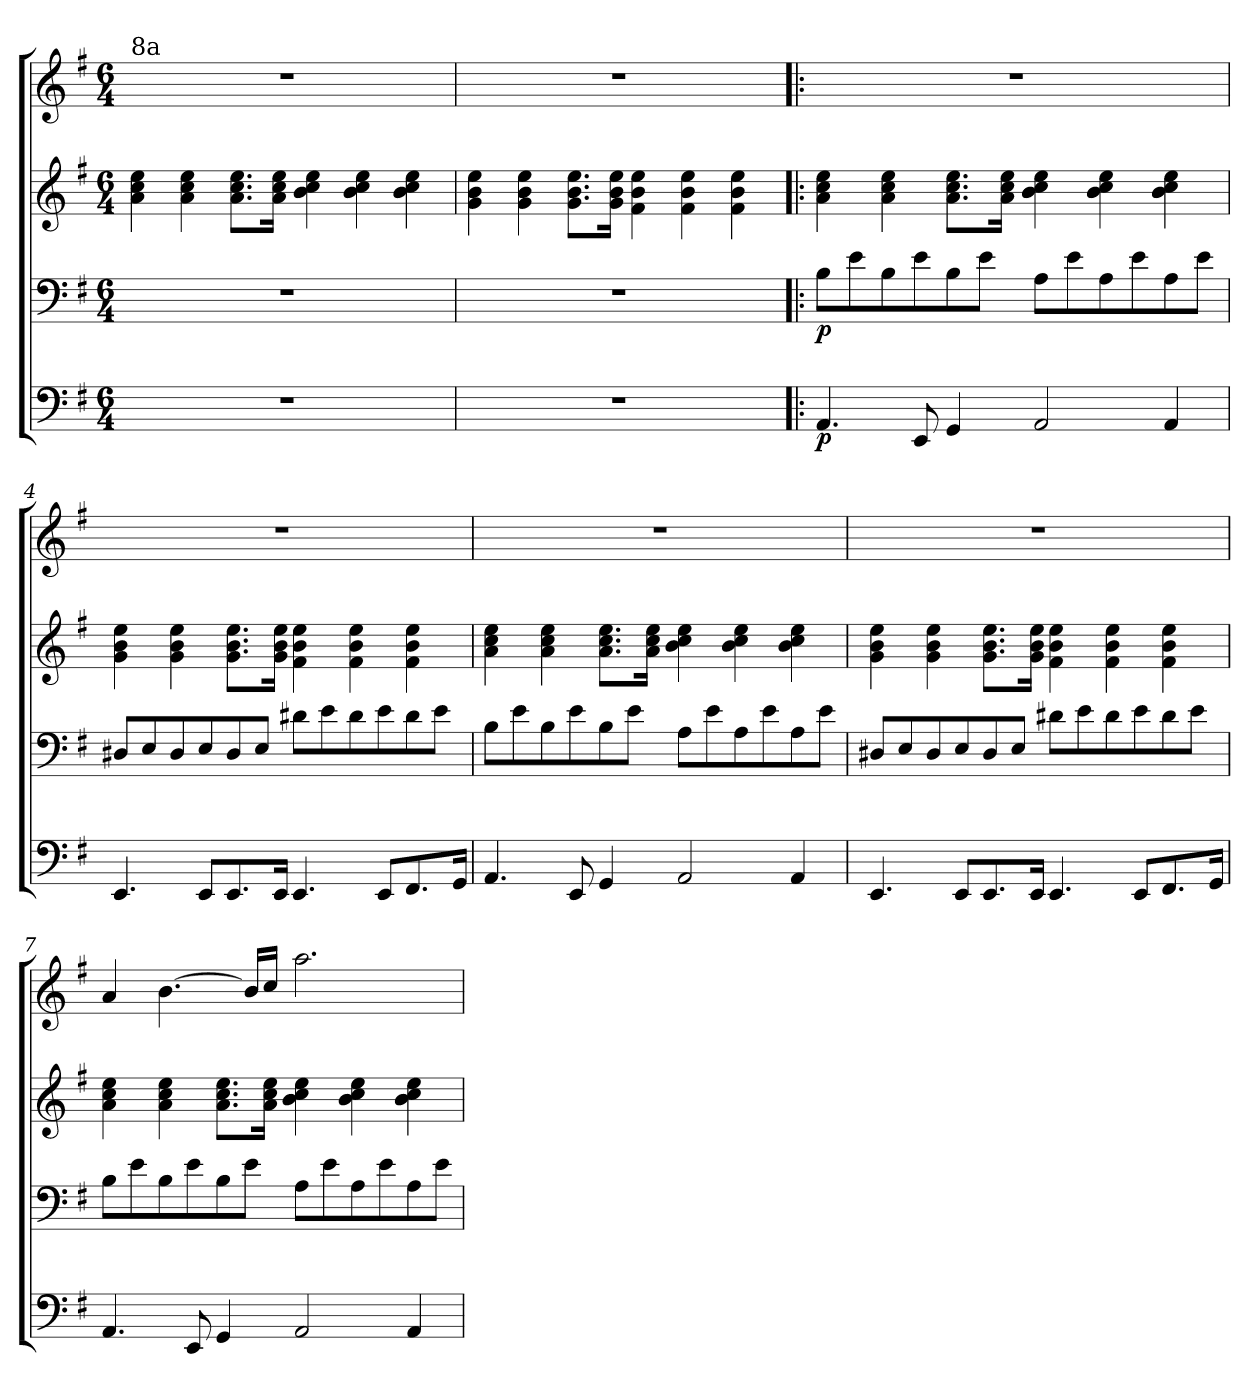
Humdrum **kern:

**kern	**dynam	**kern	**dynam	**kern	**kern
*part4	*part4	*part3	*part3	*part2	*part1
*staff4	*staff4	*staff3	*staff3	*staff2	*staff1
*clefF4	*	*clefF4	*	*clefG2	*clefG2
*k[f#]	*	*k[f#]	*	*k[f#]	*k[f#]
*G:	*	*G:	*	*G:	*G:
*M6/4	*	*M6/4	*	*M6/4	*M6/4
*MM110	*	*MM110	*	*MM110	*MM110
=1	=1	=1	=1	=1	=1
!	!	!	!	!	!LO:TX:a:t=8a
1.r	.	1.r	.	4a\ 4cc\ 4ee\	1.r
.	.	.	.	4a\ 4cc\ 4ee\	.
.	.	.	.	8.a\ 8.cc\ 8.ee\L	.
.	.	.	.	16a\ 16cc\ 16ee\Jk	.
.	.	.	.	4b\ 4cc\ 4ee\	.
.	.	.	.	4b\ 4cc\ 4ee\	.
.	.	.	.	4b\ 4cc\ 4ee\	.
=2	=2	=2	=2	=2	=2
1.r	.	1.r	.	4g\ 4b\ 4ee\	1.r
.	.	.	.	4g\ 4b\ 4ee\	.
.	.	.	.	8.g\ 8.b\ 8.ee\L	.
.	.	.	.	16g\ 16b\ 16ee\Jk	.
.	.	.	.	4f#\ 4b\ 4ee\	.
.	.	.	.	4f#\ 4b\ 4ee\	.
.	.	.	.	4f#\ 4b\ 4ee\	.
=3!|:	=3!|:	=3!|:	=3!|:	=3!|:	=3!|:
!	!LO:DY:b	!	!LO:DY:b	!	!
4.AA/	p	8B\L	p	4a\ 4cc\ 4ee\	1.r
.	.	8e\	.	.	.
.	.	8B\	.	4a\ 4cc\ 4ee\	.
8EE/	.	8e\	.	.	.
4GG/	.	8B\	.	8.a\ 8.cc\ 8.ee\L	.
.	.	8e\J	.	.	.
.	.	.	.	16a\ 16cc\ 16ee\Jk	.
2AA/	.	8A\L	.	4b\ 4cc\ 4ee\	.
.	.	8e\	.	.	.
.	.	8A\	.	4b\ 4cc\ 4ee\	.
.	.	8e\	.	.	.
4AA/	.	8A\	.	4b\ 4cc\ 4ee\	.
.	.	8e\J	.	.	.
!!LO:LB:g=z
=4	=4	=4	=4	=4	=4
4.EE/	.	8D#X/L	.	4g\ 4b\ 4ee\	1.r
.	.	8E/	.	.	.
.	.	8D#/	.	4g\ 4b\ 4ee\	.
8EE/L	.	8E/	.	.	.
8.EE/	.	8D#/	.	8.g\ 8.b\ 8.ee\L	.
.	.	8E/J	.	.	.
16EE/Jk	.	.	.	16g\ 16b\ 16ee\Jk	.
4.EE/	.	8d#X\L	.	4f#\ 4b\ 4ee\	.
.	.	8e\	.	.	.
.	.	8d#\	.	4f#\ 4b\ 4ee\	.
8EE/L	.	8e\	.	.	.
8.FF#/	.	8d#\	.	4f#\ 4b\ 4ee\	.
.	.	8e\J	.	.	.
16GG/Jk	.	.	.	.	.
=5	=5	=5	=5	=5	=5
4.AA/	.	8B\L	.	4a\ 4cc\ 4ee\	1.r
.	.	8e\	.	.	.
.	.	8B\	.	4a\ 4cc\ 4ee\	.
8EE/	.	8e\	.	.	.
4GG/	.	8B\	.	8.a\ 8.cc\ 8.ee\L	.
.	.	8e\J	.	.	.
.	.	.	.	16a\ 16cc\ 16ee\Jk	.
2AA/	.	8A\L	.	4b\ 4cc\ 4ee\	.
.	.	8e\	.	.	.
.	.	8A\	.	4b\ 4cc\ 4ee\	.
.	.	8e\	.	.	.
4AA/	.	8A\	.	4b\ 4cc\ 4ee\	.
.	.	8e\J	.	.	.
!!LO:LB:g=z
=6	=6	=6	=6	=6	=6
4.EE/	.	8D#X/L	.	4g\ 4b\ 4ee\	1.r
.	.	8E/	.	.	.
.	.	8D#/	.	4g\ 4b\ 4ee\	.
8EE/L	.	8E/	.	.	.
8.EE/	.	8D#/	.	8.g\ 8.b\ 8.ee\L	.
.	.	8E/J	.	.	.
16EE/Jk	.	.	.	16g\ 16b\ 16ee\Jk	.
4.EE/	.	8d#X\L	.	4f#\ 4b\ 4ee\	.
.	.	8e\	.	.	.
.	.	8d#\	.	4f#\ 4b\ 4ee\	.
8EE/L	.	8e\	.	.	.
8.FF#/	.	8d#\	.	4f#\ 4b\ 4ee\	.
.	.	8e\J	.	.	.
16GG/Jk	.	.	.	.	.
=7	=7	=7	=7	=7	=7
4.AA/	.	8B\L	.	4a\ 4cc\ 4ee\	4a/
.	.	8e\	.	.	.
.	.	8B\	.	4a\ 4cc\ 4ee\	[4.b\
8EE/	.	8e\	.	.	.
4GG/	.	8B\	.	8.a\ 8.cc\ 8.ee\L	.
.	.	8e\J	.	.	16b/LL]
.	.	.	.	16a\ 16cc\ 16ee\Jk	16cc/JJ
2AA/	.	8A\L	.	4b\ 4cc\ 4ee\	2.aa\
.	.	8e\	.	.	.
.	.	8A\	.	4b\ 4cc\ 4ee\	.
.	.	8e\	.	.	.
4AA/	.	8A\	.	4b\ 4cc\ 4ee\	.
.	.	8e\J	.	.	.
=	=	=	=	=	=
*-	*-	*-	*-	*-	*-
